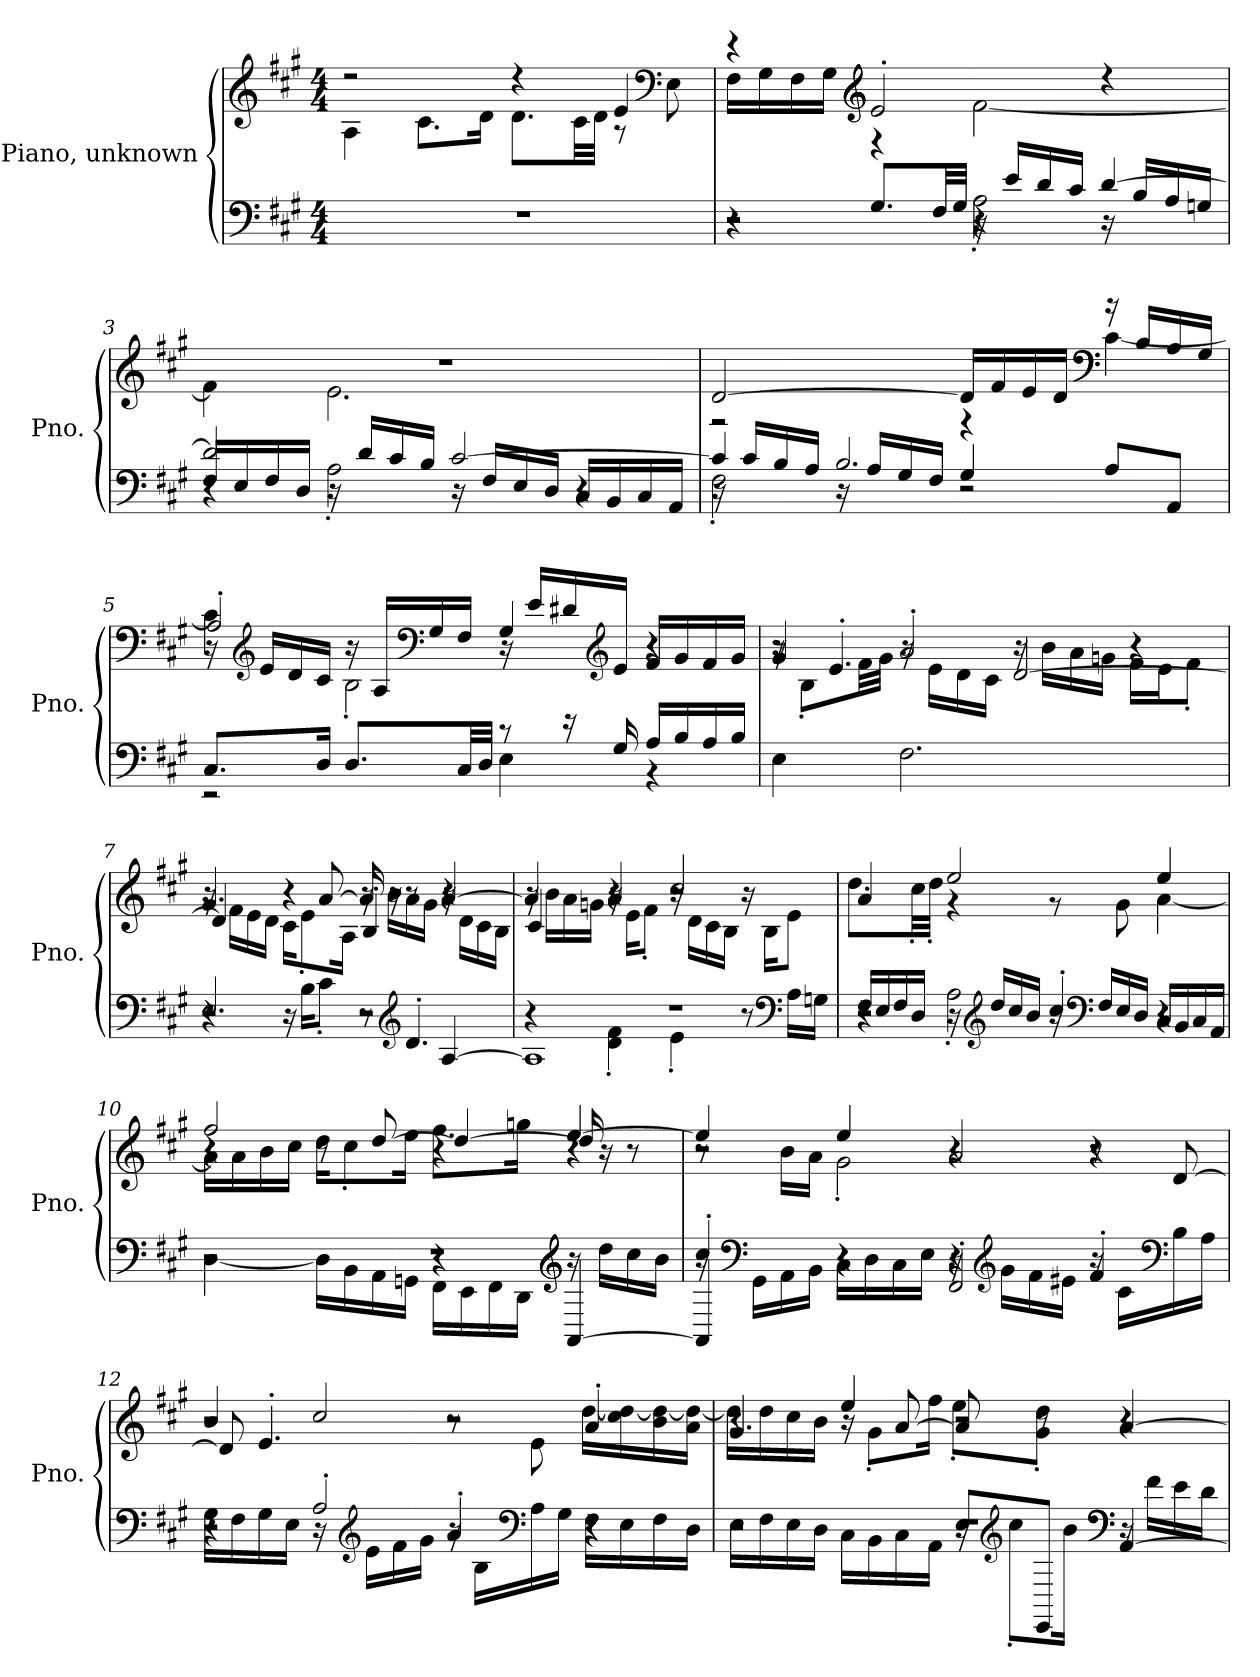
**kern	**kern
*part1	*part1
*staff2	*staff1
*I"Piano, unknown	*
*I'Pno.	*
*clefF4	*clefG2
*k[f#c#g#]	*k[f#c#g#]
*M4/4	*M4/4
*MM120	*MM120
=1	=1
*	*^
1r	2r	4A\
.	.	8.c#\L
.	.	16d\Jk
.	4r	8.d\L
.	.	32c#\LL
.	.	32d\JJJ
.	4e/	8r
*	*clefF4	*
.	.	8E\
=2	=2	=2
*^	*	*
*	*^	*	*
2r	2r	4r	4r	16F#\LL
.	.	.	.	16G#\
.	.	.	.	16F#\
.	.	.	.	16G#\JJ
*	*	*	*clefG2	*
.	.	8.G#/L	2e'/	4r
.	.	32F#/LL	.	.
.	.	32G#/JJJ	.	.
4r	2A'\	16r	.	[2f#\
.	.	16e/LL	.	.
.	.	16d/	.	.
.	.	16c#/JJ	.	.
[4d/	.	16r	4r	.
.	.	16B/LL	.	.
.	.	16A/	.	.
.	.	16Gn/JJ	.	.
!!LO:LB:g=z	!!
=3	=3	=3	=3	=3
2d/]	4r	16F#/LL	1r	4f#\]
.	.	16E/	.	.
.	.	16F#/	.	.
.	.	16D/JJ	.	.
.	2A'\	16r	.	2.e\
.	.	16d/LL	.	.
.	.	16c#/	.	.
.	.	16B/JJ	.	.
[2c#/	.	16r	.	.
.	.	16F#/LL	.	.
.	.	16E/	.	.
.	.	16D/JJ	.	.
.	4r	16C#/LL	.	.
.	.	16BB/	.	.
.	.	16C#/	.	.
.	.	16AA/JJ	.	.
=4	=4	=4	=4	=4
4c#/]	2F#'\	16r	[2d/	2r
.	.	16c#/LL	.	.
.	.	16B/	.	.
.	.	16A/JJ	.	.
2.B/	.	16r	.	.
.	.	16A/LL	.	.
.	.	16G#/	.	.
.	.	16F#/JJ	.	.
.	2r	4G#/	16d/LL]	4r
.	.	.	16f#/	.
.	.	.	16e/	.
.	.	.	16d/JJ	.
*	*	*	*clefF4	*
.	.	8A/L	16r	[4c#\
.	.	.	16B/LL	.
.	.	8AA/J	16A/	.
.	.	.	16G#/JJ	.
*	*v	*v	*	*
!!LO:LB:g=z
=5	=5	=5	=5
*	*	*	*^
8.C#/L	2r	16r	4c#\]	2A'/
*	*	*clefG2	*	*
.	.	16e/LL	.	.
.	.	16d/	.	.
16D/Jk	.	16c#/JJ	.	.
8.D/L	.	16r	2B'\	.
.	.	16A/LL	.	.
*	*	*clefF4	*	*
.	.	16G#/	.	.
32C#/LL	.	16F#/JJ	.	.
32D/JJJ	.	.	.	.
8r	4E\	16r	.	4G#/
.	.	16e/LL	.	.
16r	.	16d#X/	.	.
*	*	*clefG2	*	*
16G#/	.	16e/JJ	.	.
16A/LL	4r	16f#/LL	4r	4r
16B/	.	16g#/	.	.
16A/	.	16f#/	.	.
16B/JJ	.	16g#/JJ	.	.
*v	*v	*	*	*
=6	=6	=6	=6
4E\	4g#/	16r	8r
.	.	8B'\L	.
.	.	.	4.e'/
.	.	32f#\LL	.
.	.	32g#\JJJ	.
2.F#\	2a'/	16r	.
.	.	16e\LL	.
.	.	16d\	.
.	.	16c#\JJ	.
.	.	16r	[2d/
.	.	16b\LL	.
.	.	16a\	.
.	.	16gn\JJ	.
.	4r	16f#\LL	.
.	.	16e\J	.
.	.	8f#'\J	.
!!LO:LB:g=z	!!	!!
=7	=7	=7	=7
*^	*	*	*
*	*^	*	*	*
2r	4r	2.E/	4.g#/	16r	4d/]
.	.	.	.	16f#\LL	.
.	.	.	.	16e\	.
.	.	.	.	16d\JJ	.
.	16r	.	.	16c#\KL	4r
.	16B\KL	.	.	8e'\	.
.	8c#'\J	.	[8a/	.	.
.	.	.	.	16A\Jk	.
8r	2r	.	16a/]	16r	4B'/
.	.	.	16r	16b\LL	.
*clefG2	*	*	*	*	*
4.d'/	.	.	8r	16a\	.
.	.	.	.	16g#\JJ	.
.	.	[4A/	[4a/	16r	4r
.	.	.	.	16d\LL	.
.	.	.	.	16c#\	.
.	.	.	.	16B\JJ	.
=8	=8	=8	=8	=8	=8
1r	4r	1A]	4a/]	16r	4c#/
.	.	.	.	16b\LL	.
.	.	.	.	16a\	.
.	.	.	.	16gn\JJ	.
.	4d\' 4f#\'	.	4a/	16r	4r
.	.	.	.	16e\KL	.
.	.	.	.	8f#'\J	.
.	4e'\	.	2cc#/	16r	2r
.	.	.	.	16d\LL	.
.	.	.	.	16c#\	.
.	.	.	.	16B\JJ	.
.	8r	.	.	16r	.
.	.	.	.	16B\KL	.
*clefF4	*	*	*	*	*
.	16A\LL	.	.	8e\J	.
.	16Gn\JJ	.	.	.	.
*	*	*	*	*v	*v
!!LO:LB:g=z
=9	=9	=9	=9	=9
2r	4r	16F#/LL	4a/	8.dd\L
.	.	16E/	.	.
.	.	16F#/	.	.
.	.	16D/JJ	.	32cc#'\LL
.	.	.	.	32dd'\JJJ
.	2A'\	16r	2ee/	4r
*clefG2	*	*	*	*
.	.	16dd/LL	.	.
.	.	16cc#/	.	.
.	.	16b/JJ	.	.
4cc#'/	.	16r	.	8r
*clefF4	*	*	*	*
.	.	16F#/LL	.	.
.	.	16E/	.	8g#\
.	.	16D/JJ	.	.
4r	4r	16C#/LL	4ee/	[4a\
.	.	16BB/	.	.
.	.	16C#/	.	.
.	.	16AA/JJ	.	.
=10	=10	=10	=10	=10
*	*	*	*	*^
1r	[4D\	2r	2ff#/	16a\LL]	4r
.	.	.	.	16a\	.
.	.	.	.	16b\	.
.	.	.	.	16cc#\JJ	.
.	16D\LL]	.	.	16dd\KL	8r
.	16BB\	.	.	8cc#'\	.
.	16AA\	.	.	.	[8dd/
.	16GGn\JJ	.	.	16ee\Jk	.
.	16FF#\LL	4r	4r	8.ff#\L	4dd/_
.	16EE\	.	.	.	.
.	16FF#\	.	.	.	.
.	16DD\JJ	.	.	16ggn\Jk	.
*clefG2	*	*	*	*	*
.	16r	[4AA/	[4ee/	4r	16dd/]
.	16dd\LL	.	.	.	16r
.	16cc#\	.	.	.	8r
.	16b\JJ	.	.	.	.
!!LO:LB:g=z	!!	!!
=11	=11	=11	=11	=11	=11
4cc#'/	16r	4AA/]	4ee/]	8r	2r
*clefF4	*	*	*	*	*
.	16GG#\LL	.	.	.	.
.	16AA\	.	.	16b\LL	.
.	16BB\JJ	.	.	16a\JJ	.
4r	16C#\LL	4r	4ee/	2g#'\	.
.	16D\	.	.	.	.
.	16C#\	.	.	.	.
.	16E\JJ	.	.	.	.
4r	16r	2FF#'/	2a/	.	4r
*clefG2	*	*	*	*	*
.	16g#\LL	.	.	.	.
.	16f#\	.	.	.	.
.	16e#X\JJ	.	.	.	.
4f#'/	16r	.	.	4r	8r
.	16c#\LL	.	.	.	.
*clefF4	*	*	*	*	*
.	16B\	.	.	.	[8d/
.	16A\JJ	.	.	.	.
=12	=12	=12	=12	=12	=12
2r	16G#\LL	4r	4b/	2r	8d/]
.	16F#\	.	.	.	.
.	16G#\	.	.	.	4.e'/
.	16E\JJ	.	.	.	.
.	16r	2A'/	2cc#/	.	.
*clefG2	*	*	*	*	*
.	16e\LL	.	.	.	.
.	16f#\	.	.	.	.
.	16g#\JJ	.	.	.	.
4a'/	16r	.	.	8r	2r
.	16B\LL	.	.	.	.
*clefF4	*	*	*	*	*
.	16A\	.	.	8e\	.
.	16G#\JJ	.	.	.	.
4r	16F#\LL	4r	4a'/	[16dd\LL	.
.	16E\	.	.	16cc#\ 16dd\_	.
.	16F#\	.	.	16b\ 16dd\_	.
.	16D\JJ	.	.	16a\ 16dd\_JJ	.
!!LO:PB:g=z	!!	!!
=13	=13	=13	=13	=13	=13
1r	16E\LL	2r	4.g#/	16dd\LL]	4r
.	16F#\	.	.	16dd\	.
.	16E\	.	.	16cc#\	.
.	16D\JJ	.	.	16b\JJ	.
.	16C#\LL	.	.	16r	4ee/
.	16BB\	.	.	8g#'\L	.
.	16C#\	.	[8a/	.	.
.	16AA\JJ	.	.	16ff#\Jk	.
.	16r	8E/L	8a/]	8ee'\L	2r
*clefG2	*	*	*	*	*
.	8cc#'\L	.	.	.	.
.	.	8EE/J	8r	8g#\' 8dd\'J	.
.	16b\Jk	.	.	.	.
*clefF4	*	*	*	*	*
.	16r	[4AA/	[4a/	4r	.
.	16f#\LL	.	.	.	.
.	16e\	.	.	.	.
.	16d\JJ	.	.	.	.
*v	*v	*v	*	*	*
*	*v	*v	*v
=	=
*-	*-
